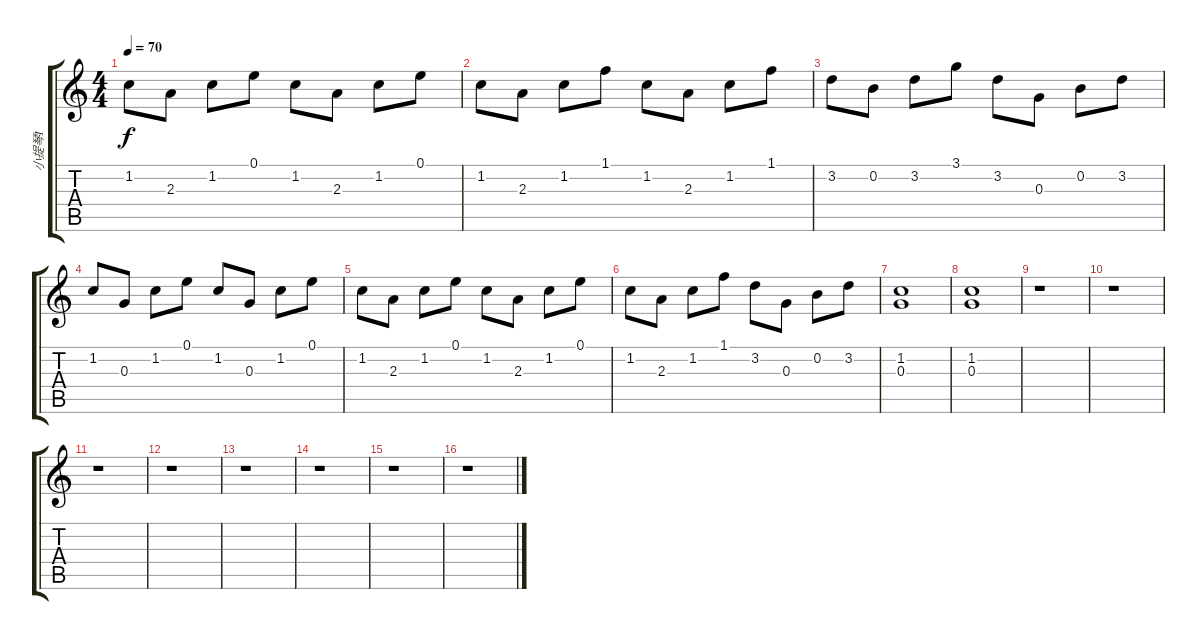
\track ("小提琴I" "小提琴I") {instrument violin}
\staff {score tabs}
\tuning (E5 B4 G4 D4 A3 E3) {hide}
\ts (4 4)
\tempo 70
\clef g2
\ks c
1.2.8{dy f} 2.3.8 1.2.8 0.1.8 1.2.8 2.3.8 1.2.8 0.1.8 |
1.2.8 2.3.8 1.2.8 1.1.8 1.2.8 2.3.8 1.2.8 1.1.8 |
3.2.8 0.2.8 3.2.8 3.1.8 3.2.8 0.3.8 0.2.8 3.2.8 |
1.2.8 0.3.8 1.2.8 0.1.8 1.2.8 0.3.8 1.2.8 0.1.8 |
1.2.8 2.3.8 1.2.8 0.1.8 1.2.8 2.3.8 1.2.8 0.1.8 |
1.2.8 2.3.8 1.2.8 1.1.8 3.2.8 0.3.8 0.2.8 3.2.8 |
(1.2 0.3).1 |
(1.2 0.3).1 |
r.1 |
r.1 |
r.1 |
r.1 |
r.1 |
r.1 |
r.1 |
r.1
